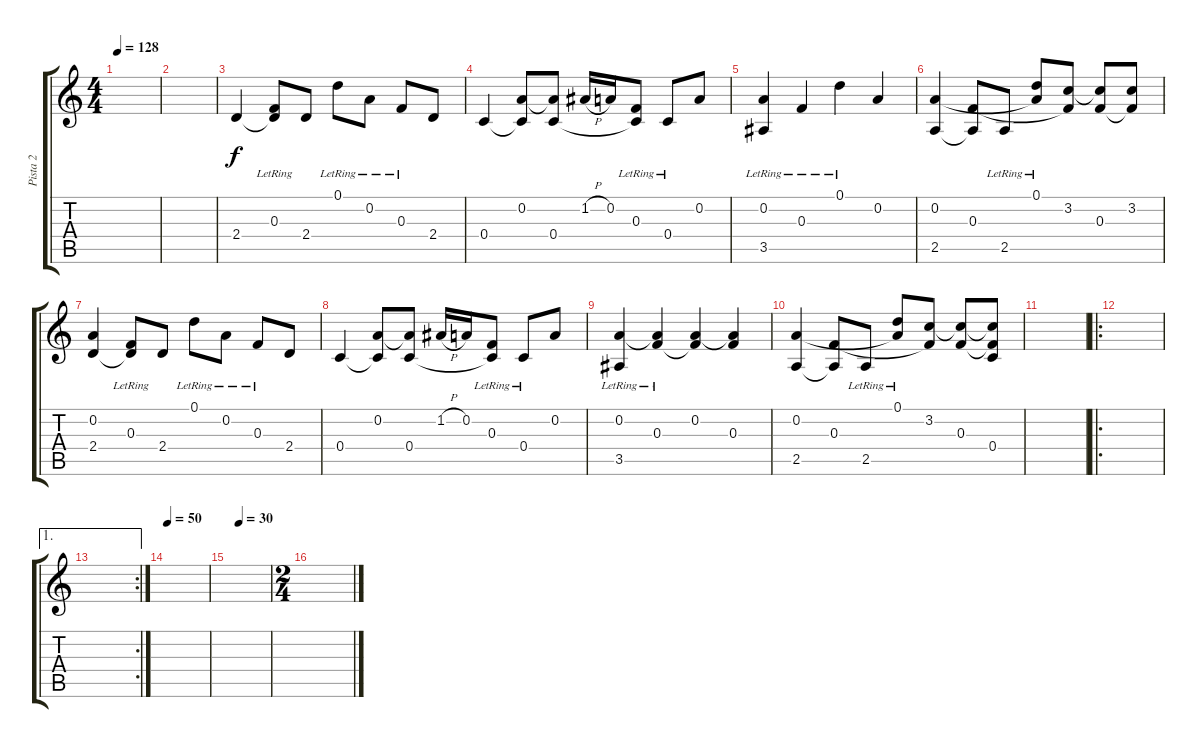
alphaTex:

\track ("Pista 2" "Pista 2") {instrument electricguitarjazz}
\staff {score tabs}
\tuning (D4 A3 F3 C3 G2 D2) {hide}
\ts (4 4)
\tempo 128
\clef g2
\ks c
|
|
2.4.4 (0.3{lr} 2.4{t}).8 2.4.8 0.1{lr}.8 0.2{lr}.8 0.3{lr}.8 2.4.8 |
0.4.4 (0.2 0.4{t}).8 (0.2{t} 0.4).8 1.2{h}.16 0.2.16 (0.3{lr} 0.4{t}).8 0.4{lr}.8 0.2.8 |
(0.2{lr} 3.5{lr}).4 0.3{lr}.4 0.1{lr}.4 0.2.4 |
(0.2 2.5).4 (0.3 2.5{t}).8 2.5{lr}.8 (0.1{lr} 0.2{t}).8 (3.2 0.3{t}).8 (3.2{t} 0.3).8 (3.2 0.3{t}).8 |
(0.2 2.4).4 (0.3{lr} 2.4{t}).8 2.4.8 0.1{lr}.8 0.2{lr}.8 0.3{lr}.8 2.4.8 |
0.4.4 (0.2 0.4{t}).8 (0.2{t} 0.4).8 1.2{h}.16 0.2.16 (0.3{lr} 0.4{t}).8 0.4{lr}.8 0.2.8 |
(0.2 3.5{lr}).4 (0.2{t} 0.3{lr}).4 (0.2 0.3{t}).4 (0.2{t} 0.3).4 |
(0.2 2.5).4 (0.3 2.5{t}).8 2.5{lr}.8 (0.1{lr} 0.2{t}).8 (3.2 0.3{t}).8 (3.2{t} 0.3).8 (3.2{t} 0.3{t} 0.4).8 |
|
\ro
|
\ae 1
\rc 2
|
\tempo 50
|
\tempo (30 0.25)
|
\ts (2 4)
